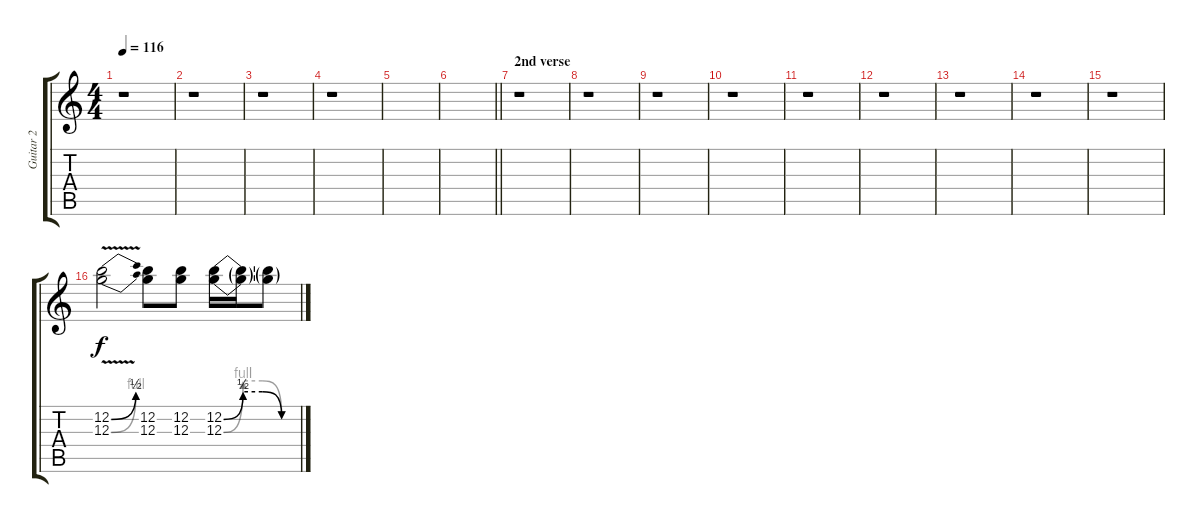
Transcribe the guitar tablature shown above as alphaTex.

\track ("Guitar 2" "Guitar 2") {instrument distortionguitar}
\staff {score tabs}
\tuning (E4 B3 G3 D3 A2 E2) {hide}
\ts (4 4)
\tempo 116
\clef g2
\ks c
r.1{dy f} |
r.1 |
r.1 |
r.1 |
|
\barLineRight lightlight
|
\section ("" "2nd verse")
r.1 |
r.1 |
r.1 |
r.1 |
r.1 |
r.1 |
r.1 |
r.1 |
r.1 |
(12.2{be (bend 0 0 60 2) v} 12.3{be (bend 0 0 60 4) v}).2 (12.2 12.3).8 (12.2 12.3).8 (12.2{be (custom 0 0 15 2 30 2 45 0 60 0)} 12.3{be (custom 0 0 15 4 30 4 45 0 60 0)}).16 (12.2{t} 12.3{t}).16 (12.2{t} 12.3{t}).8
